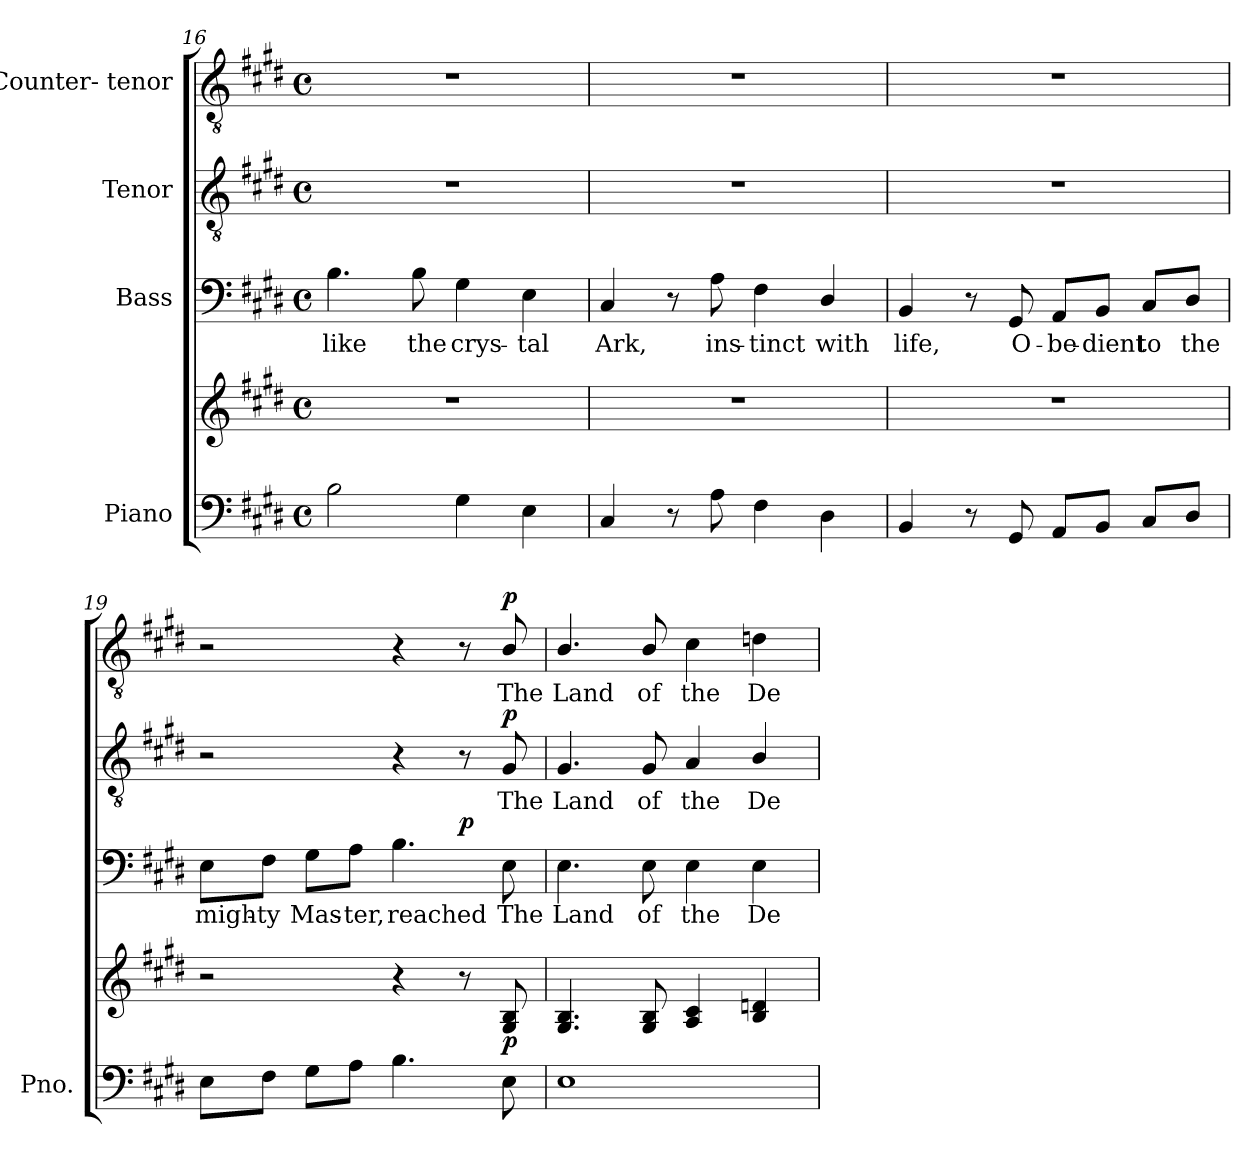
**kern	**kern	**dynam	**kern	**text	**dynam	**kern	**text	**dynam	**kern	**text	**dynam
*part4	*part4	*part4	*part3	*part3	*part3	*part2	*part2	*part2	*part1	*part1	*part1
*staff5	*staff4	*staff4/5	*staff3	*staff3	*staff3	*staff2	*staff2	*staff2	*staff1	*staff1	*staff1
*I"Piano	*	*	*I"Bass	*	*	*I"Tenor	*	*	*I"Counter- tenor	*	*
*I'Pno.	*	*	*	*	*	*	*	*	*	*	*
*clefF4	*clefG2	*	*clefF4	*	*	*clefGv2	*	*	*clefGv2	*	*
*	*	*	*	*	*	*ITrd7c12	*	*	*ITrd7c12	*	*
*k[f#c#g#d#]	*k[f#c#g#d#]	*	*k[f#c#g#d#]	*	*	*k[f#c#g#d#]	*	*	*k[f#c#g#d#]	*	*
*E:	*E:	*	*E:	*	*	*E:	*	*	*E:	*	*
*M4/4	*M4/4	*	*M4/4	*	*	*M4/4	*	*	*M4/4	*	*
*met(c)	*met(c)	*	*met(c)	*	*	*met(c)	*	*	*met(c)	*	*
=16	=16	=16	=16	=16	=16	=16	=16	=16	=16	=16	=16
!	!	!	!	!LO:LY:b:color=#000000	!	!	!	!	!	!	!
2Bi\	1r	.	4.Bi\	-like	.	1r	.	.	1r	.	.
!	!	!	!	!LO:LY:b:color=#000000	!	!	!	!	!	!	!
.	.	.	8Bi\	the	.	.	.	.	.	.	.
!	!	!	!	!LO:LY:b:color=#000000	!	!	!	!	!	!	!
4G#i\	.	.	4G#i\	crys-	.	.	.	.	.	.	.
!	!	!	!	!LO:LY:b:color=#000000	!	!	!	!	!	!	!
4Ei\	.	.	4Ei\	-tal	.	.	.	.	.	.	.
=17	=17	=17	=17	=17	=17	=17	=17	=17	=17	=17	=17
!	!	!	!	!LO:LY:b:color=#000000	!	!	!	!	!	!	!
4C#i/	1r	.	4C#i/	Ark,	.	1r	.	.	1r	.	.
8r	.	.	8r	.	.	.	.	.	.	.	.
!	!	!	!	!LO:LY:b:color=#000000	!	!	!	!	!	!	!
8Ai\	.	.	8Ai\	ins-	.	.	.	.	.	.	.
!	!	!	!	!LO:LY:b:color=#000000	!	!	!	!	!	!	!
4F#i\	.	.	4F#i\	-tinct	.	.	.	.	.	.	.
!	!	!	!	!LO:LY:b:color=#000000	!	!	!	!	!	!	!
4D#i\	.	.	4D#i/	with	.	.	.	.	.	.	.
=18	=18	=18	=18	=18	=18	=18	=18	=18	=18	=18	=18
!	!	!	!	!LO:LY:b:color=#000000	!	!	!	!	!	!	!
4BBi/	1r	.	4BBi/	life,	.	1r	.	.	1r	.	.
8r	.	.	8r	.	.	.	.	.	.	.	.
!	!	!	!	!LO:LY:b:color=#000000	!	!	!	!	!	!	!
8GG#i/	.	.	8GG#i/	O-	.	.	.	.	.	.	.
!	!	!	!	!LO:LY:b:color=#000000	!	!	!	!	!	!	!
8AAi/L	.	.	8AAi/L	-be-	.	.	.	.	.	.	.
!	!	!	!	!LO:LY:b:color=#000000	!	!	!	!	!	!	!
8BBi/J	.	.	8BBi/J	-dient	.	.	.	.	.	.	.
!	!	!	!	!LO:LY:b:color=#000000	!	!	!	!	!	!	!
8C#i/L	.	.	8C#i/L	to	.	.	.	.	.	.	.
!	!	!	!	!LO:LY:b:color=#000000	!	!	!	!	!	!	!
8D#i/J	.	.	8D#i/J	the	.	.	.	.	.	.	.
!!LO:LB:g=z
=19	=19	=19	=19	=19	=19	=19	=19	=19	=19	=19	=19
!	!	!	!	!LO:LY:b:color=#000000	!	!	!	!	!	!	!
*	*	*	*^	*	*	*	*	*	*	*	*
8Ei\L	2r	.	8Ei\L	2.ryy	migh-	.	2r	.	.	2r	.	.
!	!	!	!	!	!LO:LY:b:color=#000000	!	!	!	!	!	!	!
8F#i\J	.	.	8F#i\J	.	-ty	.	.	.	.	.	.	.
!	!	!	!	!	!LO:LY:b:color=#000000	!	!	!	!	!	!	!
8G#i\L	.	.	8G#i\L	.	Mas-	.	.	.	.	.	.	.
!	!	!	!	!	!LO:LY:b:color=#000000	!	!	!	!	!	!	!
8Ai\J	.	.	8Ai\J	.	-ter,	.	.	.	.	.	.	.
!	!	!	!	!	!LO:LY:b:color=#000000	!	!	!	!	!	!	!
4.Bi\	4r	.	4.Bi\	.	reached	.	4r	.	.	4r	.	.
.	8r	.	.	4ryy	.	p	8r	.	.	8r	.	.
!	!	!	!	!	!LO:LY:b:color=#000000	!	!	!	!	!	!	!
!	!	!	!	!	!	!	!	!LO:LY:b:color=#000000	!	!	!	!
!	!	!	!	!	!	!	!	!	!	!	!LO:LY:b:color=#000000	!
8Ei\	8G#i/ 8Bi	p	8Ei\	.	The	.	8GG#i/	The	p	8BBi/	The	p
*	*	*	*v	*v	*	*	*	*	*	*	*	*
=20	=20	=20	=20	=20	=20	=20	=20	=20	=20	=20	=20
*	*	*	*^	*	*	*	*	*	*	*	*
!	!	!	!	!	!LO:LY:b:color=#000000	!	!	!	!	!	!	!
*	*	*	*v	*v	*	*	*	*	*	*	*	*
*	*	*	*^	*	*	*	*	*	*	*	*
!	!	!	!	!	!	!	!	!LO:LY:b:color=#000000	!	!	!	!
*	*	*	*v	*v	*	*	*	*	*	*	*	*
*	*	*	*^	*	*	*	*	*	*	*	*
!	!	!	!	!	!	!	!	!	!	!	!LO:LY:b:color=#000000	!
*	*	*	*v	*v	*	*	*	*	*	*	*	*
1Ei	4.G#i/ 4.Bi	.	4.Ei\	Land	.	4.GG#i/	Land	.	4.BBi/	Land	.
!	!	!	!	!LO:LY:b:color=#000000	!	!	!	!	!	!	!
!	!	!	!	!	!	!	!LO:LY:b:color=#000000	!	!	!	!
!	!	!	!	!	!	!	!	!	!	!LO:LY:b:color=#000000	!
.	8G#i/ 8Bi	.	8Ei\	of	.	8GG#i/	of	.	8BBi/	of	.
!	!	!	!	!LO:LY:b:color=#000000	!	!	!	!	!	!	!
!	!	!	!	!	!	!	!LO:LY:b:color=#000000	!	!	!	!
!	!	!	!	!	!	!	!	!	!	!LO:LY:b:color=#000000	!
.	4Ai/ 4c#i	.	4Ei\	the	.	4AAi/	the	.	4C#i\	the	.
!	!	!	!	!LO:LY:b:color=#000000	!	!	!	!	!	!	!
!	!	!	!	!	!	!	!LO:LY:b:color=#000000	!	!	!	!
!	!	!	!	!	!	!	!	!	!	!LO:LY:b:color=#000000	!
.	4Bi/ 4dni	.	4Ei\	De-	.	4BBi/	De-	.	4Dni\	De-	.
=	=	=	=	=	=	=	=	=	=	=	=
*-	*-	*-	*-	*-	*-	*-	*-	*-	*-	*-	*-
